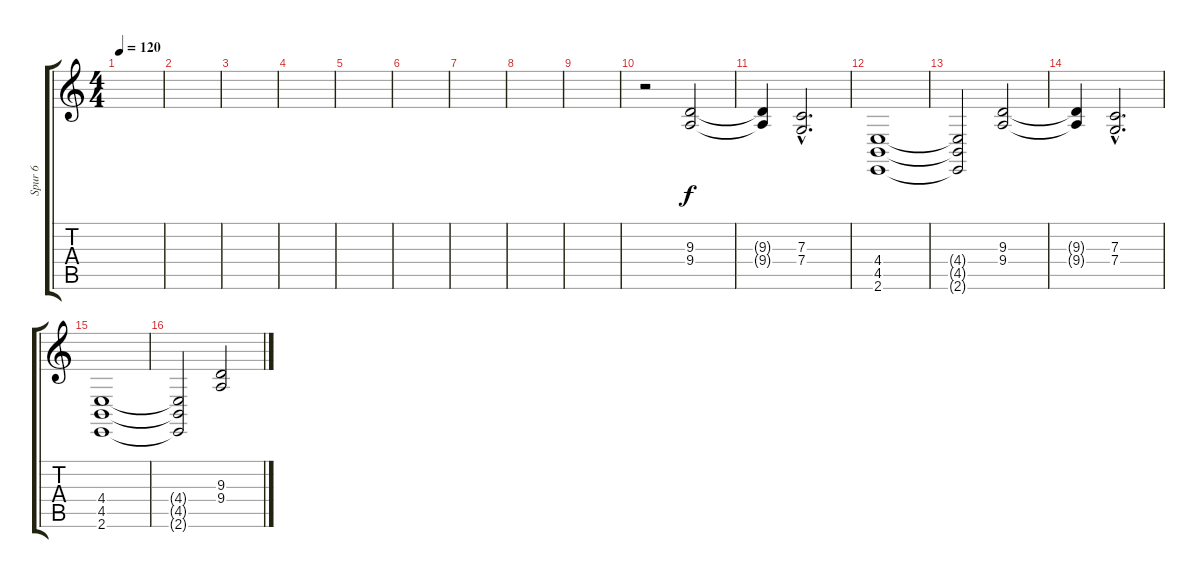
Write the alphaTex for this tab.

\track ("Spur 6" "Spur 6") {instrument choiraahs}
\staff {score tabs}
\tuning (D4 A3 F3 C3 G2 D2) {hide}
\ts (4 4)
\tempo 120
\clef g2
\ks c
|
|
|
|
|
|
|
|
|
r.2 (9.3 9.4).2 |
(9.3{t} 9.4{t}).4 (7.3{hac} 7.4{hac}).2{d} |
(4.4 4.5 2.6).1 |
(4.4{t} 4.5{t} 2.6{t}).2 (9.3 9.4).2 |
(9.3{t} 9.4{t}).4 (7.3{hac} 7.4{hac}).2{d} |
(4.4 4.5 2.6).1 |
(4.4{t} 4.5{t} 2.6{t}).2 (9.3 9.4).2
